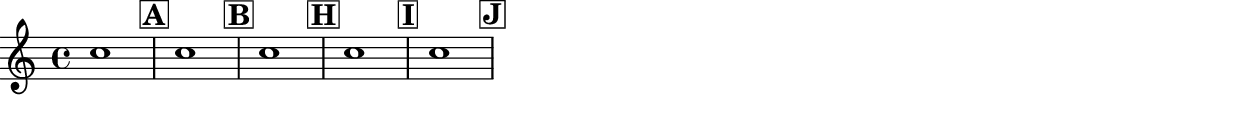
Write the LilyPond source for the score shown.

%% Generated by lilypond-book
%% Options: [exampleindent=10.16\mm,indent=0\mm,line-width=160\mm,paper-height=845.047\pt,paper-width=597.508\pt,papersize='(cons (* 597.508 pt) (* 845.047 pt)),quote]
\include "lilypond-book-preamble.ly"


% ****************************************************************
% Start cut-&-pastable-section
% ****************************************************************

#(ly:set-option 'eps-box-padding 3.000000)



\paper {
  #(set-paper-size '(cons (* 597.508 pt) (* 845.047 pt)))
  indent = 0\mm
  line-width = 160\mm
  % offset the left padding, also add 1mm as lilypond creates cropped
  % images with a little space on the right
  line-width = #(- line-width (* mm  3.000000) (* mm 1))
  line-width = 160\mm - 2.0 * 10.16\mm
  % offset the left padding, also add 1mm as lilypond creates cropped
  % images with a little space on the right
  line-width = #(- line-width (* mm  3.000000) (* mm 1))
}

\layout {
  
}




% ****************************************************************
% ly snippet:
% ****************************************************************
\sourcefileline 4019
\relative c'' {
  \set Score.rehearsalMarkFormatter = #format-mark-box-alphabet
  c1 \mark \default
  c1 \mark \default
  c1 \mark 8
  c1 \mark \default
  c1 \mark \default
}


% ****************************************************************
% end ly snippet
% ****************************************************************
